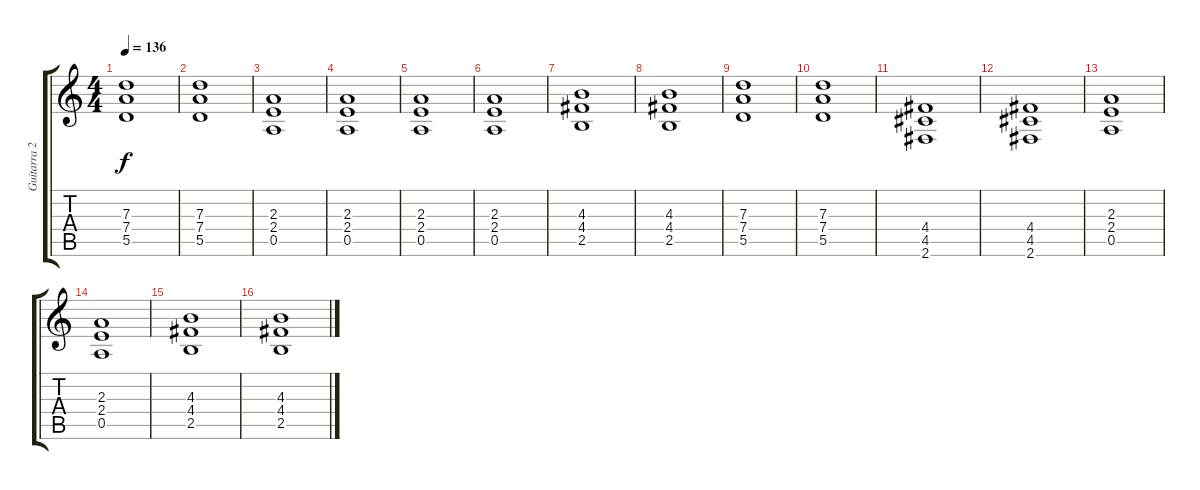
\track ("Guitarra 2" "Guitarra 2") {instrument distortionguitar}
\staff {score tabs}
\tuning (E4 B3 G3 D3 A2 E2) {hide}
\ts (4 4)
\tempo 136
\clef g2
\ks c
(7.3 7.4 5.5).1{dy f} |
(7.3 7.4 5.5).1 |
(2.3 2.4 0.5).1 |
(2.3 2.4 0.5).1 |
(2.3 2.4 0.5).1 |
(2.3 2.4 0.5).1 |
(4.3 4.4 2.5).1 |
(4.3 4.4 2.5).1 |
(7.3 7.4 5.5).1 |
(7.3 7.4 5.5).1 |
(4.4 4.5 2.6).1 |
(4.4 4.5 2.6).1 |
(2.3 2.4 0.5).1 |
(2.3 2.4 0.5).1 |
(4.3 4.4 2.5).1 |
(4.3 4.4 2.5).1
